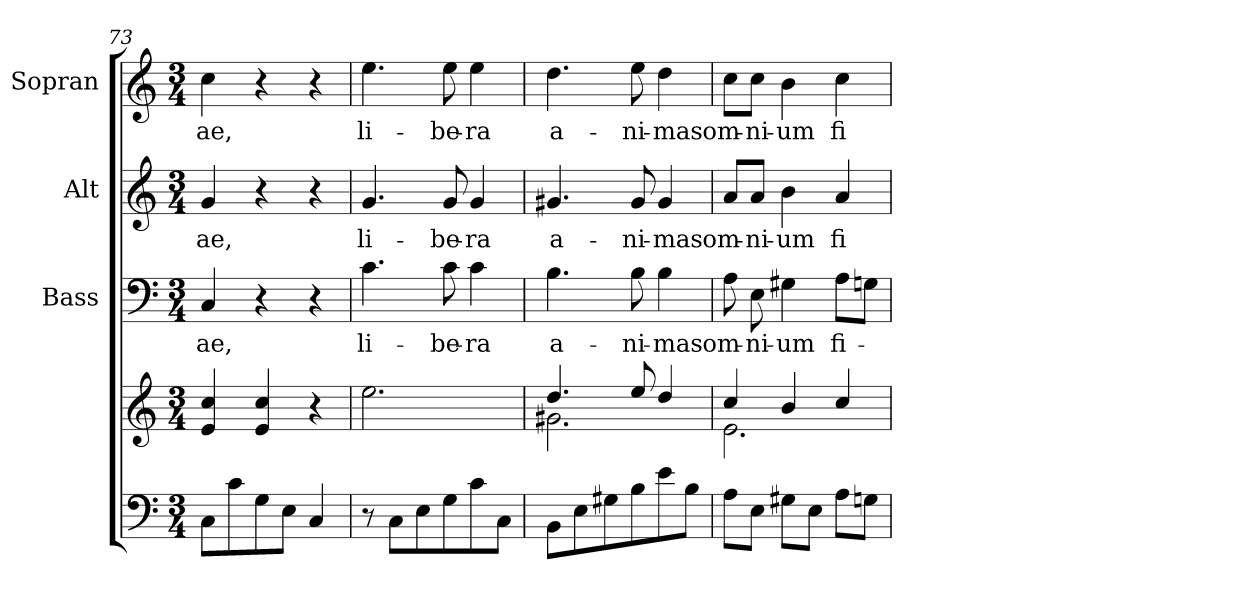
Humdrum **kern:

**kern	**kern	**kern	**text	**kern	**text	**kern	**text
*part4	*part4	*part3	*part3	*part2	*part2	*part1	*part1
*staff5	*staff4	*staff3	*staff3	*staff2	*staff2	*staff1	*staff1
*	*	*I"Bass	*	*I"Alt	*	*I"Sopran	*
*	*	*I'B.	*	*I'A.	*	*I'S.	*
!!LO:LB:g=z
*clefF4	*clefG2	*clefF4	*	*clefG2	*	*clefG2	*
*k[]	*k[]	*k[]	*	*k[]	*	*k[]	*
*C:	*C:	*C:	*	*C:	*	*C:	*
*M3/4	*M3/4	*M3/4	*	*M3/4	*	*M3/4	*
=73	=73	=73	=73	=73	=73	=73	=73
!	!	!	!LO:LY:b	!	!LO:LY:b	!	!LO:LY:b
8C\L	4e/ 4cc/	4C/	-ae,	4g/	-ae,	4cc\	-ae,
8c\	.	.	.	.	.	.	.
8G\	4e/ 4cc/	4r	.	4r	.	4r	.
8E\J	.	.	.	.	.	.	.
4C/	4r	4r	.	4r	.	4r	.
=74	=74	=74	=74	=74	=74	=74	=74
!	!	!	!LO:LY:b	!	!LO:LY:b	!	!LO:LY:b
8r	2.ee\	4.c\	li-	4.g/	li-	4.ee\	li-
8C\L	.	.	.	.	.	.	.
8E\	.	.	.	.	.	.	.
!	!	!	!LO:LY:b	!	!LO:LY:b	!	!LO:LY:b
8G\	.	8c\	-be-	8g/	-be-	8ee\	-be-
!	!	!	!LO:LY:b	!	!LO:LY:b	!	!LO:LY:b
8c\	.	4c\	-ra	4g/	-ra	4ee\	-ra
8C\J	.	.	.	.	.	.	.
=75	=75	=75	=75	=75	=75	=75	=75
*	*^	*	*	*	*	*	*
!	!	!	!	!LO:LY:b	!	!LO:LY:b	!	!LO:LY:b
8BB\L	4.dd/	2.g#X\	4.B\	a-	4.g#X/	a-	4.dd\	a-
8E\	.	.	.	.	.	.	.	.
8G#X\	.	.	.	.	.	.	.	.
!	!	!	!	!LO:LY:b	!	!LO:LY:b	!	!LO:LY:b
8B\	8ee/	.	8B\	-ni-	8g#/	-ni-	8ee\	-ni-
!	!	!	!	!LO:LY:b	!	!LO:LY:b	!	!LO:LY:b
8e\	4dd/	.	4B\	-mas	4g#/	-mas	4dd\	-mas
8B\J	.	.	.	.	.	.	.	.
=76	=76	=76	=76	=76	=76	=76	=76	=76
!	!	!	!	!LO:LY:b	!	!LO:LY:b	!	!LO:LY:b
8A\L	4cc/	2.e\	8A\	om-	8a/L	om-	8cc\L	om-
!	!	!	!	!LO:LY:b	!	!LO:LY:b	!	!LO:LY:b
8E\J	.	.	8E\	-ni-	8a/J	-ni-	8cc\J	-ni-
!	!	!	!	!LO:LY:b	!	!LO:LY:b	!	!LO:LY:b
8G#X\L	4b/	.	4G#X\	-um	4b\	-um	4b\	-um
8E\J	.	.	.	.	.	.	.	.
!	!	!	!	!LO:LY:b	!	!LO:LY:b	!	!LO:LY:b
8A\L	4cc/	.	8A\L	fi-	4a/	fi-	4cc\	fi-
8Gn\J	.	.	8Gn\J	.	.	.	.	.
*	*v	*v	*	*	*	*	*	*
=	=	=	=	=	=	=	=
*-	*-	*-	*-	*-	*-	*-	*-
